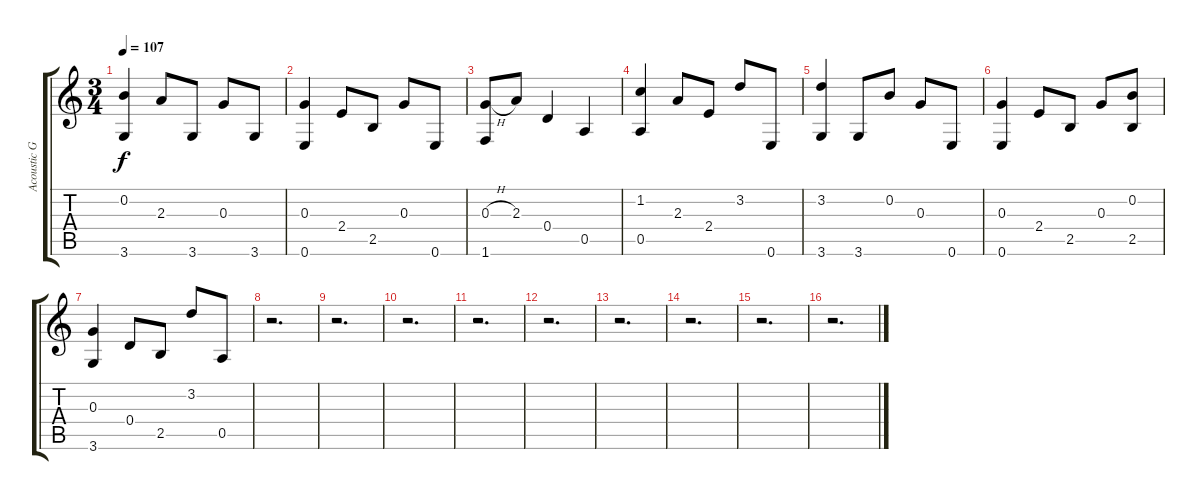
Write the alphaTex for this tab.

\track ("Acoustic Guitar" "Acoustic G") {instrument acousticguitarsteel}
\staff {score tabs}
\tuning (E4 B3 G3 D3 A2 E2) {hide}
\ts (3 4)
\tempo 107
\clef g2
\ks c
(0.2 3.6).4{dy f} 2.3.8 3.6.8 0.3.8 3.6.8 |
(0.3 0.6).4 2.4.8 2.5.8 0.3.8 0.6.8 |
(0.3{h} 1.6).8 2.3.8 0.4.4 0.5.4 |
(1.2 0.5).4 2.3.8 2.4.8 3.2.8 0.6.8 |
(3.2 3.6).4 3.6.8 0.2.8 0.3.8 0.6.8 |
(0.3 0.6).4 2.4.8 2.5.8 0.3.8 (0.2 2.5).8 |
(0.3 3.6).4 0.4.8 2.5.8 3.2.8 0.5.8 |
r.2{d} |
r.2{d} |
r.2{d} |
r.2{d} |
r.2{d} |
r.2{d} |
r.2{d} |
r.2{d} |
r.2{d}
